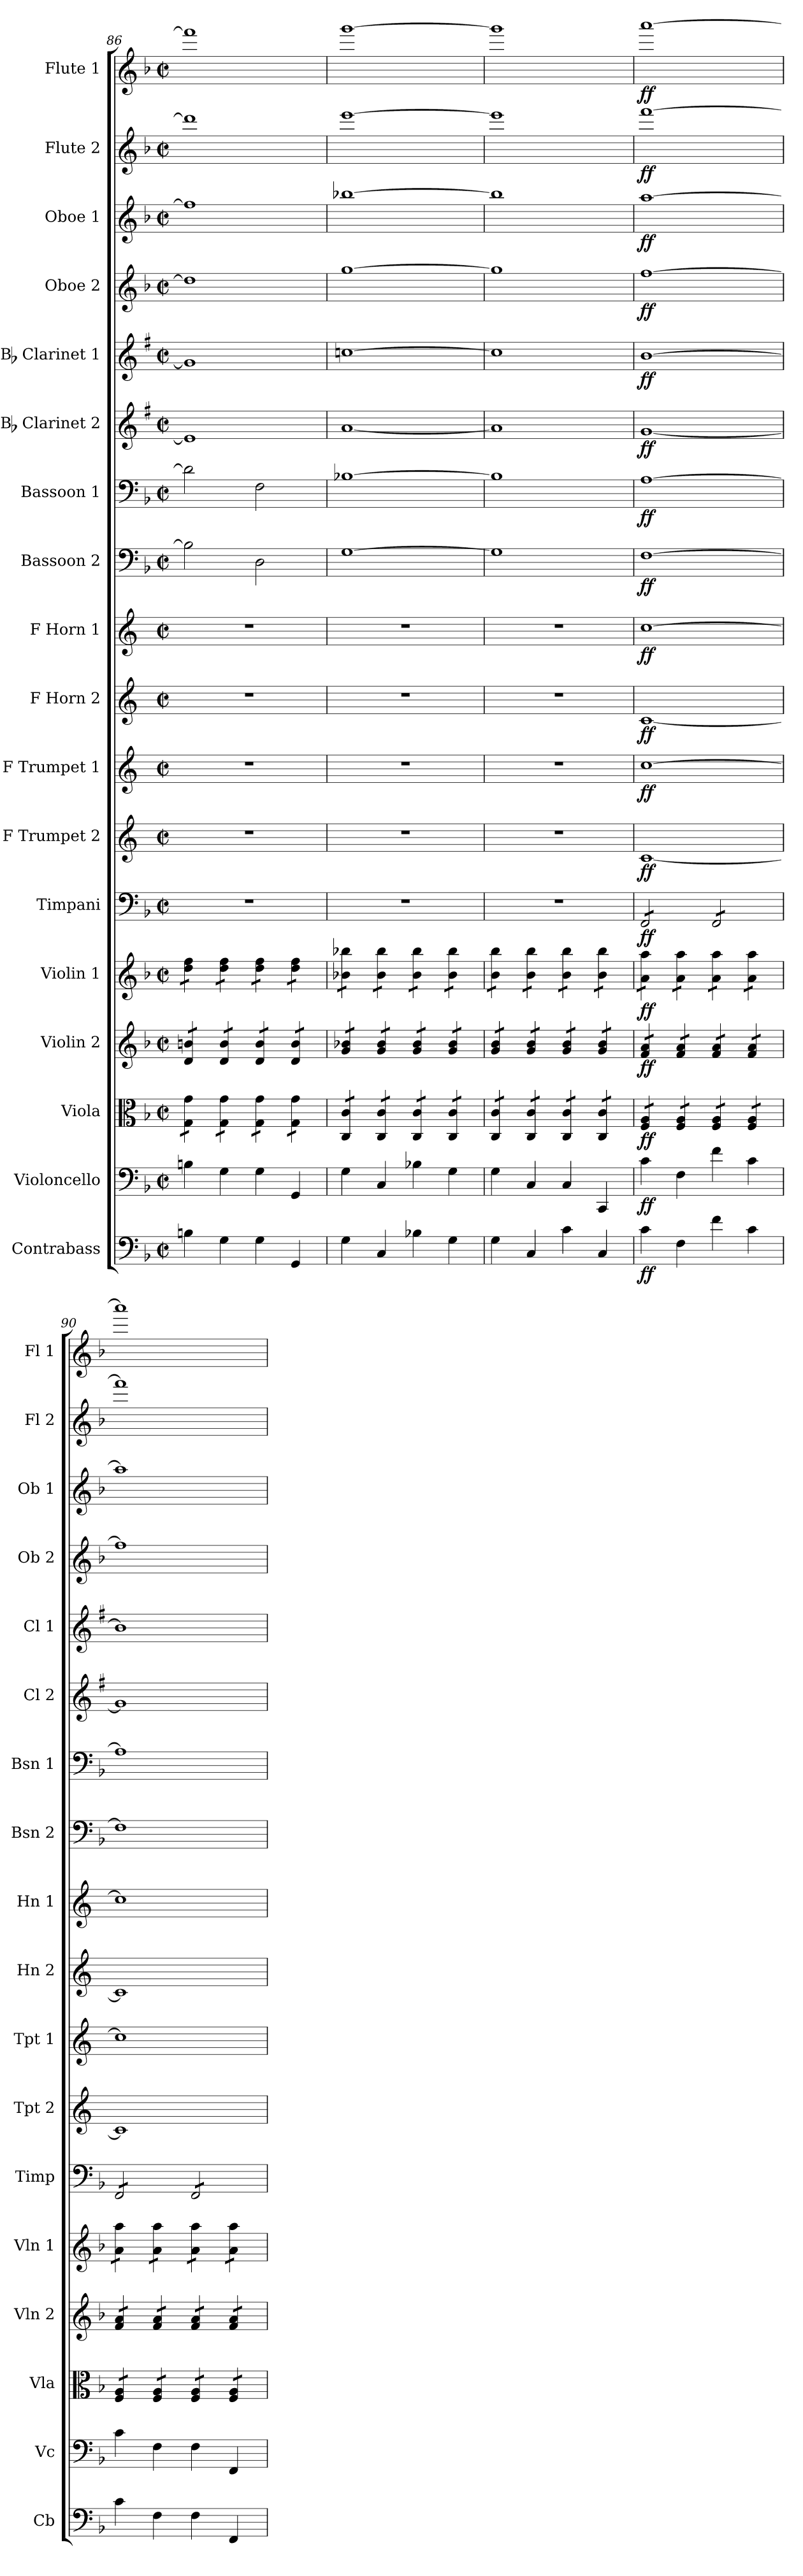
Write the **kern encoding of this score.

**kern	**dynam	**kern	**dynam	**kern	**dynam	**kern	**dynam	**kern	**dynam	**kern	**dynam	**kern	**dynam	**kern	**dynam	**kern	**dynam	**kern	**dynam	**kern	**dynam	**kern	**dynam	**kern	**dynam	**kern	**dynam	**kern	**dynam	**kern	**dynam	**kern	**dynam	**kern	**dynam
*part18	*part18	*part17	*part17	*part16	*part16	*part15	*part15	*part14	*part14	*part13	*part13	*part12	*part12	*part11	*part11	*part10	*part10	*part9	*part9	*part8	*part8	*part7	*part7	*part6	*part6	*part5	*part5	*part4	*part4	*part3	*part3	*part2	*part2	*part1	*part1
*staff18	*staff18	*staff17	*staff17	*staff16	*staff16	*staff15	*staff15	*staff14	*staff14	*staff13	*staff13	*staff12	*staff12	*staff11	*staff11	*staff10	*staff10	*staff9	*staff9	*staff8	*staff8	*staff7	*staff7	*staff6	*staff6	*staff5	*staff5	*staff4	*staff4	*staff3	*staff3	*staff2	*staff2	*staff1	*staff1
*I"Contrabass	*	*I"Violoncello	*	*I"Viola	*	*I"Violin 2	*	*I"Violin 1	*	*I"Timpani	*	*I"F Trumpet 2	*	*I"F Trumpet 1	*	*I"F Horn 2	*	*I"F Horn 1	*	*I"Bassoon 2	*	*I"Bassoon 1	*	*I"Bb Clarinet 2	*	*I"Bb Clarinet 1	*	*I"Oboe 2	*	*I"Oboe 1	*	*I"Flute 2	*	*I"Flute 1	*
*I'Cb	*	*I'Vc	*	*I'Vla	*	*I'Vln 2	*	*I'Vln 1	*	*I'Timp	*	*I'Tpt 2	*	*I'Tpt 1	*	*I'Hn 2	*	*I'Hn 1	*	*I'Bsn 2	*	*I'Bsn 1	*	*I'Cl 2	*	*I'Cl 1	*	*I'Ob 2	*	*I'Ob 1	*	*I'Fl 2	*	*I'Fl 1	*
*clefF4	*	*clefF4	*	*clefC3	*	*clefG2	*	*clefG2	*	*clefF4	*	*clefG2	*	*clefG2	*	*clefG2	*	*clefG2	*	*clefF4	*	*clefF4	*	*clefG2	*	*clefG2	*	*clefG2	*	*clefG2	*	*clefG2	*	*clefG2	*
*ITrd7c12	*	*	*	*	*	*	*	*	*	*	*	*ITrd-3c-5	*	*ITrd-3c-5	*	*ITrd4c7	*	*ITrd4c7	*	*	*	*	*	*ITrd1c2	*	*ITrd1c2	*	*	*	*	*	*	*	*	*
*k[b-]	*	*k[b-]	*	*k[b-]	*	*k[b-]	*	*k[b-]	*	*k[b-]	*	*k[b-]	*	*k[b-]	*	*k[b-]	*	*k[b-]	*	*k[b-]	*	*k[b-]	*	*k[b-]	*	*k[b-]	*	*k[b-]	*	*k[b-]	*	*k[b-]	*	*k[b-]	*
*M2/2	*	*M2/2	*	*M2/2	*	*M2/2	*	*M2/2	*	*M2/2	*	*M2/2	*	*M2/2	*	*M2/2	*	*M2/2	*	*M2/2	*	*M2/2	*	*M2/2	*	*M2/2	*	*M2/2	*	*M2/2	*	*M2/2	*	*M2/2	*
*met(c|)	*	*met(c|)	*	*met(c|)	*	*met(c|)	*	*met(c|)	*	*met(c|)	*	*met(c|)	*	*met(c|)	*	*met(c|)	*	*met(c|)	*	*met(c|)	*	*met(c|)	*	*met(c|)	*	*met(c|)	*	*met(c|)	*	*met(c|)	*	*met(c|)	*	*met(c|)	*
=86	=86	=86	=86	=86	=86	=86	=86	=86	=86	=86	=86	=86	=86	=86	=86	=86	=86	=86	=86	=86	=86	=86	=86	=86	=86	=86	=86	=86	=86	=86	=86	=86	=86	=86	=86
*	*	*	*	*tremolo	*	*	*	*	*	*	*	*	*	*	*	*	*	*	*	*	*	*	*	*	*	*	*	*	*	*	*	*	*	*	*
*	*	*	*	*	*	*tremolo	*	*	*	*	*	*	*	*	*	*	*	*	*	*	*	*	*	*	*	*	*	*	*	*	*	*	*	*	*
*	*	*	*	*	*	*	*	*tremolo	*	*	*	*	*	*	*	*	*	*	*	*	*	*	*	*	*	*	*	*	*	*	*	*	*	*	*
4BBn\	.	4Bn\	.	12G\ 12g\L	.	12d/ 12bn/L	.	12dd\ 12ff\L	.	1r	.	1r	.	1r	.	1r	.	1r	.	2Bn\]	.	2d\]	.	1d]	.	1f]	.	1dd]	.	1ff]	.	1ddd]	.	1fff]	.
.	.	.	.	12G\ 12g\	.	12d/ 12bn/	.	12dd\ 12ff\	.	.	.	.	.	.	.	.	.	.	.	.	.	.	.	.	.	.	.	.	.	.	.	.	.	.	.
.	.	.	.	12G\ 12g\J	.	12d/ 12bn/J	.	12dd\ 12ff\J	.	.	.	.	.	.	.	.	.	.	.	.	.	.	.	.	.	.	.	.	.	.	.	.	.	.	.
4GG\	.	4G\	.	12G\ 12g\L	.	12d/ 12b/L	.	12dd\ 12ff\L	.	.	.	.	.	.	.	.	.	.	.	.	.	.	.	.	.	.	.	.	.	.	.	.	.	.	.
.	.	.	.	12G\ 12g\	.	12d/ 12b/	.	12dd\ 12ff\	.	.	.	.	.	.	.	.	.	.	.	.	.	.	.	.	.	.	.	.	.	.	.	.	.	.	.
.	.	.	.	12G\ 12g\J	.	12d/ 12b/J	.	12dd\ 12ff\J	.	.	.	.	.	.	.	.	.	.	.	.	.	.	.	.	.	.	.	.	.	.	.	.	.	.	.
4GG\	.	4G\	.	12G\ 12g\L	.	12d/ 12b/L	.	12dd\ 12ff\L	.	.	.	.	.	.	.	.	.	.	.	2D\	.	2F\	.	.	.	.	.	.	.	.	.	.	.	.	.
.	.	.	.	12G\ 12g\	.	12d/ 12b/	.	12dd\ 12ff\	.	.	.	.	.	.	.	.	.	.	.	.	.	.	.	.	.	.	.	.	.	.	.	.	.	.	.
.	.	.	.	12G\ 12g\J	.	12d/ 12b/J	.	12dd\ 12ff\J	.	.	.	.	.	.	.	.	.	.	.	.	.	.	.	.	.	.	.	.	.	.	.	.	.	.	.
4GGG/	.	4GG/	.	12G\ 12g\L	.	12d/ 12b/L	.	12dd\ 12ff\L	.	.	.	.	.	.	.	.	.	.	.	.	.	.	.	.	.	.	.	.	.	.	.	.	.	.	.
.	.	.	.	12G\ 12g\	.	12d/ 12b/	.	12dd\ 12ff\	.	.	.	.	.	.	.	.	.	.	.	.	.	.	.	.	.	.	.	.	.	.	.	.	.	.	.
.	.	.	.	12G\ 12g\J	.	12d/ 12b/J	.	12dd\ 12ff\J	.	.	.	.	.	.	.	.	.	.	.	.	.	.	.	.	.	.	.	.	.	.	.	.	.	.	.
=87	=87	=87	=87	=87	=87	=87	=87	=87	=87	=87	=87	=87	=87	=87	=87	=87	=87	=87	=87	=87	=87	=87	=87	=87	=87	=87	=87	=87	=87	=87	=87	=87	=87	=87	=87
4GG\	.	4G\	.	12C/ 12c/L	.	12g/ 12b-X/L	.	12b-X\ 12bb-X\L	.	1r	.	1r	.	1r	.	1r	.	1r	.	[1G	.	[1B-X	.	[1g	.	[1b-X	.	[1gg	.	[1bb-X	.	[1eee	.	[1ggg	.
.	.	.	.	12C/ 12c/	.	12g/ 12b-X/	.	12b-X\ 12bb-X\	.	.	.	.	.	.	.	.	.	.	.	.	.	.	.	.	.	.	.	.	.	.	.	.	.	.	.
.	.	.	.	12C/ 12c/J	.	12g/ 12b-X/J	.	12b-X\ 12bb-X\J	.	.	.	.	.	.	.	.	.	.	.	.	.	.	.	.	.	.	.	.	.	.	.	.	.	.	.
4CC/	.	4C/	.	12C/ 12c/L	.	12g/ 12b-/L	.	12b-\ 12bb-\L	.	.	.	.	.	.	.	.	.	.	.	.	.	.	.	.	.	.	.	.	.	.	.	.	.	.	.
.	.	.	.	12C/ 12c/	.	12g/ 12b-/	.	12b-\ 12bb-\	.	.	.	.	.	.	.	.	.	.	.	.	.	.	.	.	.	.	.	.	.	.	.	.	.	.	.
.	.	.	.	12C/ 12c/J	.	12g/ 12b-/J	.	12b-\ 12bb-\J	.	.	.	.	.	.	.	.	.	.	.	.	.	.	.	.	.	.	.	.	.	.	.	.	.	.	.
4BB-X\	.	4B-X\	.	12C/ 12c/L	.	12g/ 12b-/L	.	12b-\ 12bb-\L	.	.	.	.	.	.	.	.	.	.	.	.	.	.	.	.	.	.	.	.	.	.	.	.	.	.	.
.	.	.	.	12C/ 12c/	.	12g/ 12b-/	.	12b-\ 12bb-\	.	.	.	.	.	.	.	.	.	.	.	.	.	.	.	.	.	.	.	.	.	.	.	.	.	.	.
.	.	.	.	12C/ 12c/J	.	12g/ 12b-/J	.	12b-\ 12bb-\J	.	.	.	.	.	.	.	.	.	.	.	.	.	.	.	.	.	.	.	.	.	.	.	.	.	.	.
4GG\	.	4G\	.	12C/ 12c/L	.	12g/ 12b-/L	.	12b-\ 12bb-\L	.	.	.	.	.	.	.	.	.	.	.	.	.	.	.	.	.	.	.	.	.	.	.	.	.	.	.
.	.	.	.	12C/ 12c/	.	12g/ 12b-/	.	12b-\ 12bb-\	.	.	.	.	.	.	.	.	.	.	.	.	.	.	.	.	.	.	.	.	.	.	.	.	.	.	.
.	.	.	.	12C/ 12c/J	.	12g/ 12b-/J	.	12b-\ 12bb-\J	.	.	.	.	.	.	.	.	.	.	.	.	.	.	.	.	.	.	.	.	.	.	.	.	.	.	.
=88	=88	=88	=88	=88	=88	=88	=88	=88	=88	=88	=88	=88	=88	=88	=88	=88	=88	=88	=88	=88	=88	=88	=88	=88	=88	=88	=88	=88	=88	=88	=88	=88	=88	=88	=88
4GG\	.	4G\	.	12C/ 12c/L	.	12g/ 12b-/L	.	12b-\ 12bb-\L	.	1r	.	1r	.	1r	.	1r	.	1r	.	1G]	.	1B-]	.	1g]	.	1b-]	.	1gg]	.	1bb-]	.	1eee]	.	1ggg]	.
.	.	.	.	12C/ 12c/	.	12g/ 12b-/	.	12b-\ 12bb-\	.	.	.	.	.	.	.	.	.	.	.	.	.	.	.	.	.	.	.	.	.	.	.	.	.	.	.
.	.	.	.	12C/ 12c/J	.	12g/ 12b-/J	.	12b-\ 12bb-\J	.	.	.	.	.	.	.	.	.	.	.	.	.	.	.	.	.	.	.	.	.	.	.	.	.	.	.
4CC/	.	4C/	.	12C/ 12c/L	.	12g/ 12b-/L	.	12b-\ 12bb-\L	.	.	.	.	.	.	.	.	.	.	.	.	.	.	.	.	.	.	.	.	.	.	.	.	.	.	.
.	.	.	.	12C/ 12c/	.	12g/ 12b-/	.	12b-\ 12bb-\	.	.	.	.	.	.	.	.	.	.	.	.	.	.	.	.	.	.	.	.	.	.	.	.	.	.	.
.	.	.	.	12C/ 12c/J	.	12g/ 12b-/J	.	12b-\ 12bb-\J	.	.	.	.	.	.	.	.	.	.	.	.	.	.	.	.	.	.	.	.	.	.	.	.	.	.	.
4C\	.	4C/	.	12C/ 12c/L	.	12g/ 12b-/L	.	12b-\ 12bb-\L	.	.	.	.	.	.	.	.	.	.	.	.	.	.	.	.	.	.	.	.	.	.	.	.	.	.	.
.	.	.	.	12C/ 12c/	.	12g/ 12b-/	.	12b-\ 12bb-\	.	.	.	.	.	.	.	.	.	.	.	.	.	.	.	.	.	.	.	.	.	.	.	.	.	.	.
.	.	.	.	12C/ 12c/J	.	12g/ 12b-/J	.	12b-\ 12bb-\J	.	.	.	.	.	.	.	.	.	.	.	.	.	.	.	.	.	.	.	.	.	.	.	.	.	.	.
4CC/	.	4CC/	.	12C/ 12c/L	.	12g/ 12b-/L	.	12b-\ 12bb-\L	.	.	.	.	.	.	.	.	.	.	.	.	.	.	.	.	.	.	.	.	.	.	.	.	.	.	.
.	.	.	.	12C/ 12c/	.	12g/ 12b-/	.	12b-\ 12bb-\	.	.	.	.	.	.	.	.	.	.	.	.	.	.	.	.	.	.	.	.	.	.	.	.	.	.	.
.	.	.	.	12C/ 12c/J	.	12g/ 12b-/J	.	12b-\ 12bb-\J	.	.	.	.	.	.	.	.	.	.	.	.	.	.	.	.	.	.	.	.	.	.	.	.	.	.	.
!!LO:PB:g=z
=89	=89	=89	=89	=89	=89	=89	=89	=89	=89	=89	=89	=89	=89	=89	=89	=89	=89	=89	=89	=89	=89	=89	=89	=89	=89	=89	=89	=89	=89	=89	=89	=89	=89	=89	=89
!	!LO:DY:b	!	!LO:DY:b	!	!LO:DY:b	!	!LO:DY:b	!	!LO:DY:b	!	!LO:DY:b	!	!LO:DY:b	!	!LO:DY:b	!	!LO:DY:b	!	!LO:DY:b	!	!LO:DY:b	!	!LO:DY:b	!	!LO:DY:b	!	!LO:DY:b	!	!LO:DY:b	!	!LO:DY:b	!	!LO:DY:b	!	!LO:DY:b
*	*	*	*	*	*	*	*	*	*	*tremolo	*	*	*	*	*	*	*	*	*	*	*	*	*	*	*	*	*	*	*	*	*	*	*	*	*
4C\	ff	4c\	ff	12F/ 12A/L	ff	12f/ 12a/L	ff	12a\ 12aa\L	ff	8FF/L	ff	[1f	ff	[1ff	ff	[1F	ff	[1f	ff	[1F	ff	[1A	ff	[1f	ff	[1a	ff	[1ff	ff	[1aa	ff	[1fff	ff	[1aaa	ff
.	.	.	.	12F/ 12A/	.	12f/ 12a/	.	12a\ 12aa\	.	.	.	.	.	.	.	.	.	.	.	.	.	.	.	.	.	.	.	.	.	.	.	.	.	.	.
.	.	.	.	.	.	.	.	.	.	8FF/	.	.	.	.	.	.	.	.	.	.	.	.	.	.	.	.	.	.	.	.	.	.	.	.	.
.	.	.	.	12F/ 12A/J	.	12f/ 12a/J	.	12a\ 12aa\J	.	.	.	.	.	.	.	.	.	.	.	.	.	.	.	.	.	.	.	.	.	.	.	.	.	.	.
4FF\	.	4F\	.	12F/ 12A/L	.	12f/ 12a/L	.	12a\ 12aa\L	.	8FF/	.	.	.	.	.	.	.	.	.	.	.	.	.	.	.	.	.	.	.	.	.	.	.	.	.
.	.	.	.	12F/ 12A/	.	12f/ 12a/	.	12a\ 12aa\	.	.	.	.	.	.	.	.	.	.	.	.	.	.	.	.	.	.	.	.	.	.	.	.	.	.	.
.	.	.	.	.	.	.	.	.	.	8FF/J	.	.	.	.	.	.	.	.	.	.	.	.	.	.	.	.	.	.	.	.	.	.	.	.	.
.	.	.	.	12F/ 12A/J	.	12f/ 12a/J	.	12a\ 12aa\J	.	.	.	.	.	.	.	.	.	.	.	.	.	.	.	.	.	.	.	.	.	.	.	.	.	.	.
4F\	.	4f\	.	12F/ 12A/L	.	12f/ 12a/L	.	12a\ 12aa\L	.	8FF/L	.	.	.	.	.	.	.	.	.	.	.	.	.	.	.	.	.	.	.	.	.	.	.	.	.
.	.	.	.	12F/ 12A/	.	12f/ 12a/	.	12a\ 12aa\	.	.	.	.	.	.	.	.	.	.	.	.	.	.	.	.	.	.	.	.	.	.	.	.	.	.	.
.	.	.	.	.	.	.	.	.	.	8FF/	.	.	.	.	.	.	.	.	.	.	.	.	.	.	.	.	.	.	.	.	.	.	.	.	.
.	.	.	.	12F/ 12A/J	.	12f/ 12a/J	.	12a\ 12aa\J	.	.	.	.	.	.	.	.	.	.	.	.	.	.	.	.	.	.	.	.	.	.	.	.	.	.	.
4C\	.	4c\	.	12F/ 12A/L	.	12f/ 12a/L	.	12a\ 12aa\L	.	8FF/	.	.	.	.	.	.	.	.	.	.	.	.	.	.	.	.	.	.	.	.	.	.	.	.	.
.	.	.	.	12F/ 12A/	.	12f/ 12a/	.	12a\ 12aa\	.	.	.	.	.	.	.	.	.	.	.	.	.	.	.	.	.	.	.	.	.	.	.	.	.	.	.
.	.	.	.	.	.	.	.	.	.	8FF/J	.	.	.	.	.	.	.	.	.	.	.	.	.	.	.	.	.	.	.	.	.	.	.	.	.
.	.	.	.	12F/ 12A/J	.	12f/ 12a/J	.	12a\ 12aa\J	.	.	.	.	.	.	.	.	.	.	.	.	.	.	.	.	.	.	.	.	.	.	.	.	.	.	.
=90	=90	=90	=90	=90	=90	=90	=90	=90	=90	=90	=90	=90	=90	=90	=90	=90	=90	=90	=90	=90	=90	=90	=90	=90	=90	=90	=90	=90	=90	=90	=90	=90	=90	=90	=90
4C\	.	4c\	.	12F/ 12A/L	.	12f/ 12a/L	.	12a\ 12aa\L	.	8FF/L	.	1f]	.	1ff]	.	1F]	.	1f]	.	1F]	.	1A]	.	1f]	.	1a]	.	1ff]	.	1aa]	.	1fff]	.	1aaa]	.
.	.	.	.	12F/ 12A/	.	12f/ 12a/	.	12a\ 12aa\	.	.	.	.	.	.	.	.	.	.	.	.	.	.	.	.	.	.	.	.	.	.	.	.	.	.	.
.	.	.	.	.	.	.	.	.	.	8FF/	.	.	.	.	.	.	.	.	.	.	.	.	.	.	.	.	.	.	.	.	.	.	.	.	.
.	.	.	.	12F/ 12A/J	.	12f/ 12a/J	.	12a\ 12aa\J	.	.	.	.	.	.	.	.	.	.	.	.	.	.	.	.	.	.	.	.	.	.	.	.	.	.	.
4FF\	.	4F\	.	12F/ 12A/L	.	12f/ 12a/L	.	12a\ 12aa\L	.	8FF/	.	.	.	.	.	.	.	.	.	.	.	.	.	.	.	.	.	.	.	.	.	.	.	.	.
.	.	.	.	12F/ 12A/	.	12f/ 12a/	.	12a\ 12aa\	.	.	.	.	.	.	.	.	.	.	.	.	.	.	.	.	.	.	.	.	.	.	.	.	.	.	.
.	.	.	.	.	.	.	.	.	.	8FF/J	.	.	.	.	.	.	.	.	.	.	.	.	.	.	.	.	.	.	.	.	.	.	.	.	.
.	.	.	.	12F/ 12A/J	.	12f/ 12a/J	.	12a\ 12aa\J	.	.	.	.	.	.	.	.	.	.	.	.	.	.	.	.	.	.	.	.	.	.	.	.	.	.	.
4FF\	.	4F\	.	12F/ 12A/L	.	12f/ 12a/L	.	12a\ 12aa\L	.	8FF/L	.	.	.	.	.	.	.	.	.	.	.	.	.	.	.	.	.	.	.	.	.	.	.	.	.
.	.	.	.	12F/ 12A/	.	12f/ 12a/	.	12a\ 12aa\	.	.	.	.	.	.	.	.	.	.	.	.	.	.	.	.	.	.	.	.	.	.	.	.	.	.	.
.	.	.	.	.	.	.	.	.	.	8FF/	.	.	.	.	.	.	.	.	.	.	.	.	.	.	.	.	.	.	.	.	.	.	.	.	.
.	.	.	.	12F/ 12A/J	.	12f/ 12a/J	.	12a\ 12aa\J	.	.	.	.	.	.	.	.	.	.	.	.	.	.	.	.	.	.	.	.	.	.	.	.	.	.	.
4FFF/	.	4FF/	.	12F/ 12A/L	.	12f/ 12a/L	.	12a\ 12aa\L	.	8FF/	.	.	.	.	.	.	.	.	.	.	.	.	.	.	.	.	.	.	.	.	.	.	.	.	.
.	.	.	.	12F/ 12A/	.	12f/ 12a/	.	12a\ 12aa\	.	.	.	.	.	.	.	.	.	.	.	.	.	.	.	.	.	.	.	.	.	.	.	.	.	.	.
.	.	.	.	.	.	.	.	.	.	8FF/J	.	.	.	.	.	.	.	.	.	.	.	.	.	.	.	.	.	.	.	.	.	.	.	.	.
*	*	*	*	*	*	*	*	*	*	*Xtremolo	*	*	*	*	*	*	*	*	*	*	*	*	*	*	*	*	*	*	*	*	*	*	*	*	*
.	.	.	.	12F/ 12A/J	.	12f/ 12a/J	.	12a\ 12aa\J	.	.	.	.	.	.	.	.	.	.	.	.	.	.	.	.	.	.	.	.	.	.	.	.	.	.	.
*	*	*	*	*	*	*	*	*Xtremolo	*	*	*	*	*	*	*	*	*	*	*	*	*	*	*	*	*	*	*	*	*	*	*	*	*	*	*
*	*	*	*	*	*	*Xtremolo	*	*	*	*	*	*	*	*	*	*	*	*	*	*	*	*	*	*	*	*	*	*	*	*	*	*	*	*	*
*	*	*	*	*Xtremolo	*	*	*	*	*	*	*	*	*	*	*	*	*	*	*	*	*	*	*	*	*	*	*	*	*	*	*	*	*	*	*
=	=	=	=	=	=	=	=	=	=	=	=	=	=	=	=	=	=	=	=	=	=	=	=	=	=	=	=	=	=	=	=	=	=	=	=
*-	*-	*-	*-	*-	*-	*-	*-	*-	*-	*-	*-	*-	*-	*-	*-	*-	*-	*-	*-	*-	*-	*-	*-	*-	*-	*-	*-	*-	*-	*-	*-	*-	*-	*-	*-
